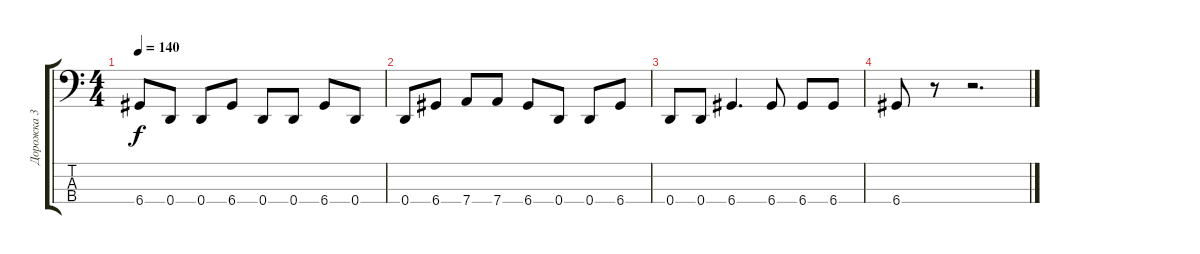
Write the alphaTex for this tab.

\track ("Дорожка 3" "Дорожка 3") {instrument electricbassfinger}
\staff {score tabs}
\tuning (G2 D2 A1 D1) {hide}
\ts (4 4)
\tempo 140
\clef f4
\ks c
6.4.8{dy f} 0.4.8 0.4.8 6.4.8 0.4.8 0.4.8 6.4.8 0.4.8 |
0.4.8 6.4.8 7.4.8 7.4.8 6.4.8 0.4.8 0.4.8 6.4.8 |
0.4.8 0.4.8 6.4.4{d} 6.4.8 6.4.8 6.4.8 |
6.4.8 r.8 r.2{d}
